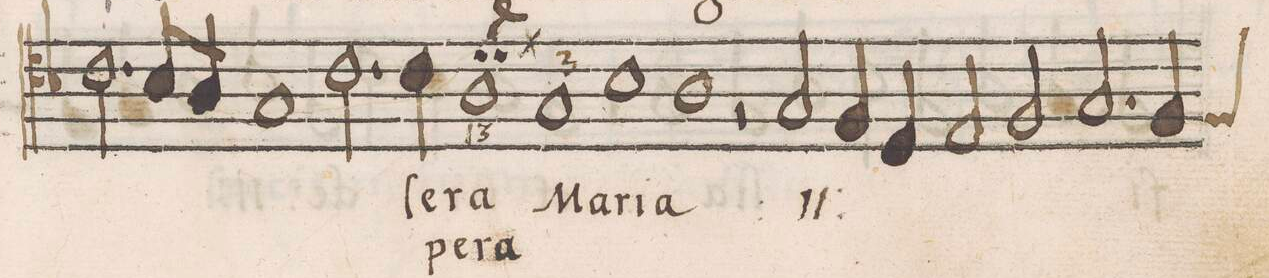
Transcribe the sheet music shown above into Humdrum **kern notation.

**kern	**text
*I"ALTVS	*
*clefC4	*
*k[b-]	*
*met(C)	*
*M2/1	*
2.c\	.
8B-/L	.
8A/J	.
=99-	=99-
1G	.
2.c\	.
4c\	-e-
=100-	=100-
1A	-ra
1G	Ma-
=101-	=101-
1B-	-ri-
1A	-a
=102-	=102-
*	*ij
2r	.
2G/	Ma-
4F/	.
4D/	.
2E/	.
=103-	=103-
2F/	.
2.G/	.
*custos:F	*
4F/	.
*-	*-
